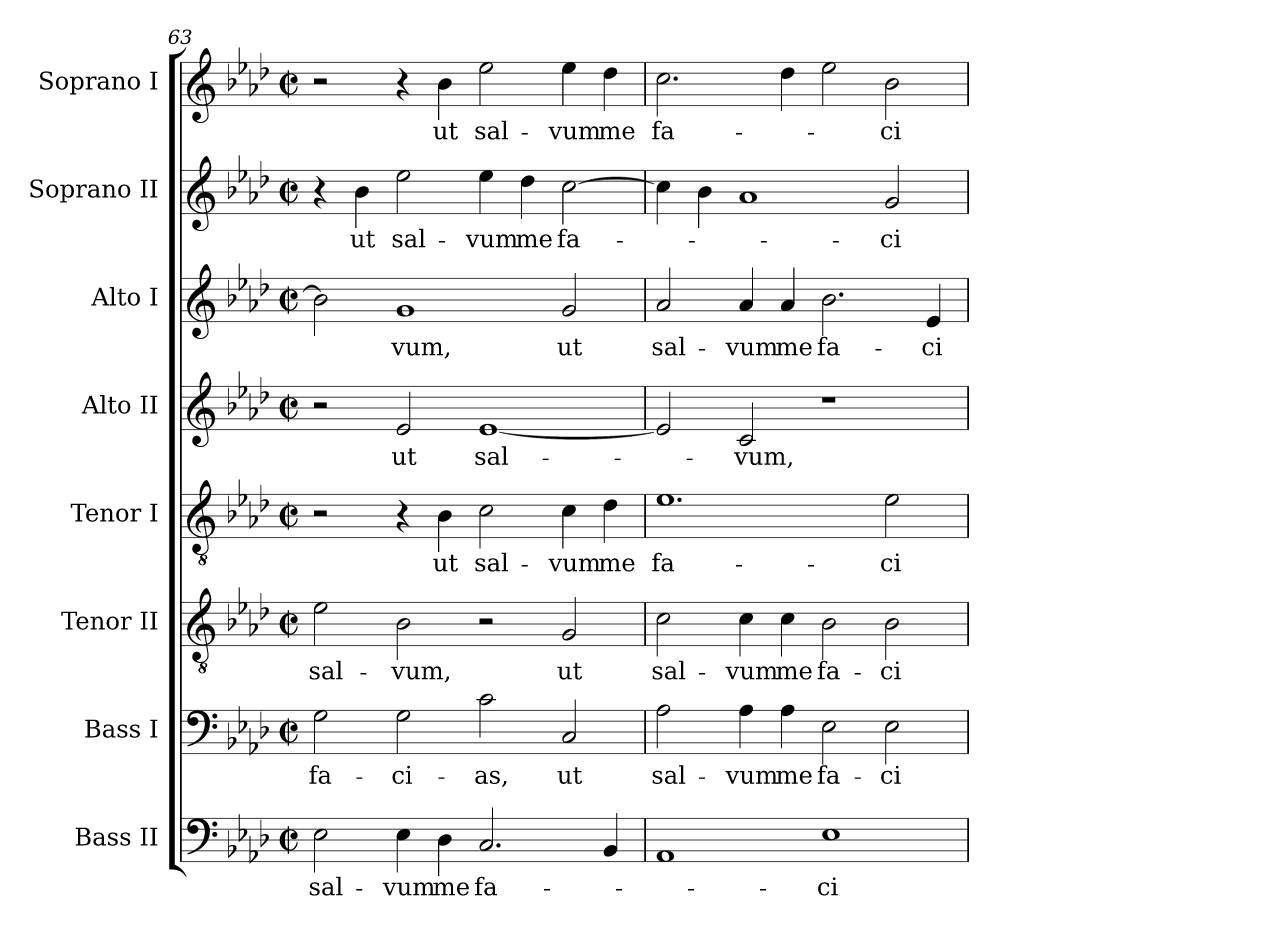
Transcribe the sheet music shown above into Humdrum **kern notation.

**kern	**text	**kern	**text	**kern	**text	**kern	**text	**kern	**text	**kern	**text	**kern	**text	**kern	**text
*part8	*part8	*part7	*part7	*part6	*part6	*part5	*part5	*part4	*part4	*part3	*part3	*part2	*part2	*part1	*part1
*staff8	*staff8	*staff7	*staff7	*staff6	*staff6	*staff5	*staff5	*staff4	*staff4	*staff3	*staff3	*staff2	*staff2	*staff1	*staff1
*I"Bass II	*	*I"Bass I	*	*I"Tenor II	*	*I"Tenor I	*	*I"Alto II	*	*I"Alto I	*	*I"Soprano II	*	*I"Soprano I	*
*I'B.	*	*	*	*	*	*I'T.	*	*	*	*I'A.	*	*	*	*	*
*clefF4	*	*clefF4	*	*clefGv2	*	*clefGv2	*	*clefG2	*	*clefG2	*	*clefG2	*	*clefG2	*
*	*	*	*	*ITrd7c12	*	*ITrd7c12	*	*ITrd7c12	*	*ITrd7c12	*	*	*	*	*
*k[b-e-a-d-]	*	*k[b-e-a-d-]	*	*k[b-e-a-d-]	*	*k[b-e-a-d-]	*	*k[b-e-a-d-]	*	*k[b-e-a-d-]	*	*k[b-e-a-d-]	*	*k[b-e-a-d-]	*
*A-:	*	*A-:	*	*A-:	*	*A-:	*	*A-:	*	*A-:	*	*A-:	*	*A-:	*
*M2/2	*	*M2/2	*	*M2/2	*	*M2/2	*	*M2/2	*	*M2/2	*	*M2/2	*	*M2/2	*
*met(c|)	*	*met(c|)	*	*met(c|)	*	*met(c|)	*	*met(c|)	*	*met(c|)	*	*met(c|)	*	*met(c|)	*
=63	=63	=63	=63	=63	=63	=63	=63	=63	=63	=63	=63	=63	=63	=63	=63
!	!LO:LY:b:color=#000000	!	!	!	!	!	!	!	!	!	!	!	!	!	!
!	!	!	!LO:LY:b:color=#000000	!	!	!	!	!	!	!	!	!	!	!	!
!	!	!	!	!	!LO:LY:b:color=#000000	!	!	!	!	!	!	!	!	!	!
2E-i\	sal-	2Gi\	fa-	2E-i\	sal-	2r	.	2r	.	2B-i\]	.	4r	.	2r	.
!	!	!	!	!	!	!	!	!	!	!	!	!	!LO:LY:b:color=#000000	!	!
.	.	.	.	.	.	.	.	.	.	.	.	4b-i\	ut	.	.
!	!LO:LY:b:color=#000000	!	!	!	!	!	!	!	!	!	!	!	!	!	!
!	!	!	!LO:LY:b:color=#000000	!	!	!	!	!	!	!	!	!	!	!	!
!	!	!	!	!	!LO:LY:b:color=#000000	!	!	!	!	!	!	!	!	!	!
!	!	!	!	!	!	!	!	!	!LO:LY:b:color=#000000	!	!	!	!	!	!
!	!	!	!	!	!	!	!	!	!	!	!LO:LY:b:color=#000000	!	!	!	!
!	!	!	!	!	!	!	!	!	!	!	!	!	!LO:LY:b:color=#000000	!	!
4E-i\	-vum	2Gi\	-ci-	2BB-i\	-vum,	4r	.	2E-i/	ut	1Gi	-vum,	2ee-i\	sal-	4r	.
!	!LO:LY:b:color=#000000	!	!	!	!	!	!	!	!	!	!	!	!	!	!
!	!	!	!	!	!	!	!LO:LY:b:color=#000000	!	!	!	!	!	!	!	!
!	!	!	!	!	!	!	!	!	!	!	!	!	!	!	!LO:LY:b:color=#000000
4D-i\	me	.	.	.	.	4BB-i\	ut	.	.	.	.	.	.	4b-i\	ut
!	!LO:LY:b:color=#000000	!	!	!	!	!	!	!	!	!	!	!	!	!	!
!	!	!	!LO:LY:b:color=#000000	!	!	!	!	!	!	!	!	!	!	!	!
!	!	!	!	!	!	!	!LO:LY:b:color=#000000	!	!	!	!	!	!	!	!
!	!	!	!	!	!	!	!	!	!LO:LY:b:color=#000000	!	!	!	!	!	!
!	!	!	!	!	!	!	!	!	!	!	!	!	!LO:LY:b:color=#000000	!	!
!	!	!	!	!	!	!	!	!	!	!	!	!	!	!	!LO:LY:b:color=#000000
2.Ci/	fa-	2ci\	-as,	2r	.	2Ci\	sal-	[<1E-i	sal-	.	.	4ee-i\	-vum	2ee-i\	sal-
!	!	!	!	!	!	!	!	!	!	!	!	!	!LO:LY:b:color=#000000	!	!
.	.	.	.	.	.	.	.	.	.	.	.	4dd-i\	me	.	.
!	!	!	!LO:LY:b:color=#000000	!	!	!	!	!	!	!	!	!	!	!	!
!	!	!	!	!	!LO:LY:b:color=#000000	!	!	!	!	!	!	!	!	!	!
!	!	!	!	!	!	!	!LO:LY:b:color=#000000	!	!	!	!	!	!	!	!
!	!	!	!	!	!	!	!	!	!	!	!LO:LY:b:color=#000000	!	!	!	!
!	!	!	!	!	!	!	!	!	!	!	!	!	!LO:LY:b:color=#000000	!	!
!	!	!	!	!	!	!	!	!	!	!	!	!	!	!	!LO:LY:b:color=#000000
.	.	2Ci/	ut	2GGi/	ut	4Ci\	-vum	.	.	2Gi/	ut	[>2cci\	fa-	4ee-i\	-vum
!	!	!	!	!	!	!	!LO:LY:b:color=#000000	!	!	!	!	!	!	!	!
!	!	!	!	!	!	!	!	!	!	!	!	!	!	!	!LO:LY:b:color=#000000
4BB-i/	.	.	.	.	.	4D-i\	me	.	.	.	.	.	.	4dd-i\	me
=64	=64	=64	=64	=64	=64	=64	=64	=64	=64	=64	=64	=64	=64	=64	=64
!	!	!	!LO:LY:b:color=#000000	!	!	!	!	!	!	!	!	!	!	!	!
!	!	!	!	!	!LO:LY:b:color=#000000	!	!	!	!	!	!	!	!	!	!
!	!	!	!	!	!	!	!LO:LY:b:color=#000000	!	!	!	!	!	!	!	!
!	!	!	!	!	!	!	!	!	!	!	!LO:LY:b:color=#000000	!	!	!	!
!	!	!	!	!	!	!	!	!	!	!	!	!	!	!	!LO:LY:b:color=#000000
1AA-i	.	2A-i\	sal-	2Ci\	sal-	1.E-i	fa-	2E-i/]	.	2A-i/	sal-	4cci\]	.	2.cci\	fa-
.	.	.	.	.	.	.	.	.	.	.	.	4b-i\	.	.	.
!	!	!	!LO:LY:b:color=#000000	!	!	!	!	!	!	!	!	!	!	!	!
!	!	!	!	!	!LO:LY:b:color=#000000	!	!	!	!	!	!	!	!	!	!
!	!	!	!	!	!	!	!	!	!LO:LY:b:color=#000000	!	!	!	!	!	!
!	!	!	!	!	!	!	!	!	!	!	!LO:LY:b:color=#000000	!	!	!	!
.	.	4A-i\	-vum	4Ci\	-vum	.	.	2Ci/	-vum,	4A-i/	-vum	1a-i	.	.	.
!	!	!	!LO:LY:b:color=#000000	!	!	!	!	!	!	!	!	!	!	!	!
!	!	!	!	!	!LO:LY:b:color=#000000	!	!	!	!	!	!	!	!	!	!
!	!	!	!	!	!	!	!	!	!	!	!LO:LY:b:color=#000000	!	!	!	!
.	.	4A-i\	me	4Ci\	me	.	.	.	.	4A-i/	me	.	.	4dd-i\	.
!	!LO:LY:b:color=#000000	!	!	!	!	!	!	!	!	!	!	!	!	!	!
!	!	!	!LO:LY:b:color=#000000	!	!	!	!	!	!	!	!	!	!	!	!
!	!	!	!	!	!LO:LY:b:color=#000000	!	!	!	!	!	!	!	!	!	!
!	!	!	!	!	!	!	!	!	!	!	!LO:LY:b:color=#000000	!	!	!	!
1E-i	-ci-	2E-i\	fa-	2BB-i\	fa-	.	.	1r	.	2.B-i\	fa-	.	.	2ee-i\	.
!	!	!	!LO:LY:b:color=#000000	!	!	!	!	!	!	!	!	!	!	!	!
!	!	!	!	!	!LO:LY:b:color=#000000	!	!	!	!	!	!	!	!	!	!
!	!	!	!	!	!	!	!LO:LY:b:color=#000000	!	!	!	!	!	!	!	!
!	!	!	!	!	!	!	!	!	!	!	!	!	!LO:LY:b:color=#000000	!	!
!	!	!	!	!	!	!	!	!	!	!	!	!	!	!	!LO:LY:b:color=#000000
.	.	2E-i\	-ci-	2BB-i\	-ci-	2E-i\	-ci-	.	.	.	.	2gi/	-ci-	2b-i\	-ci-
!	!	!	!	!	!	!	!	!	!	!	!LO:LY:b:color=#000000	!	!	!	!
.	.	.	.	.	.	.	.	.	.	4E-i/	-ci-	.	.	.	.
=	=	=	=	=	=	=	=	=	=	=	=	=	=	=	=
*-	*-	*-	*-	*-	*-	*-	*-	*-	*-	*-	*-	*-	*-	*-	*-
